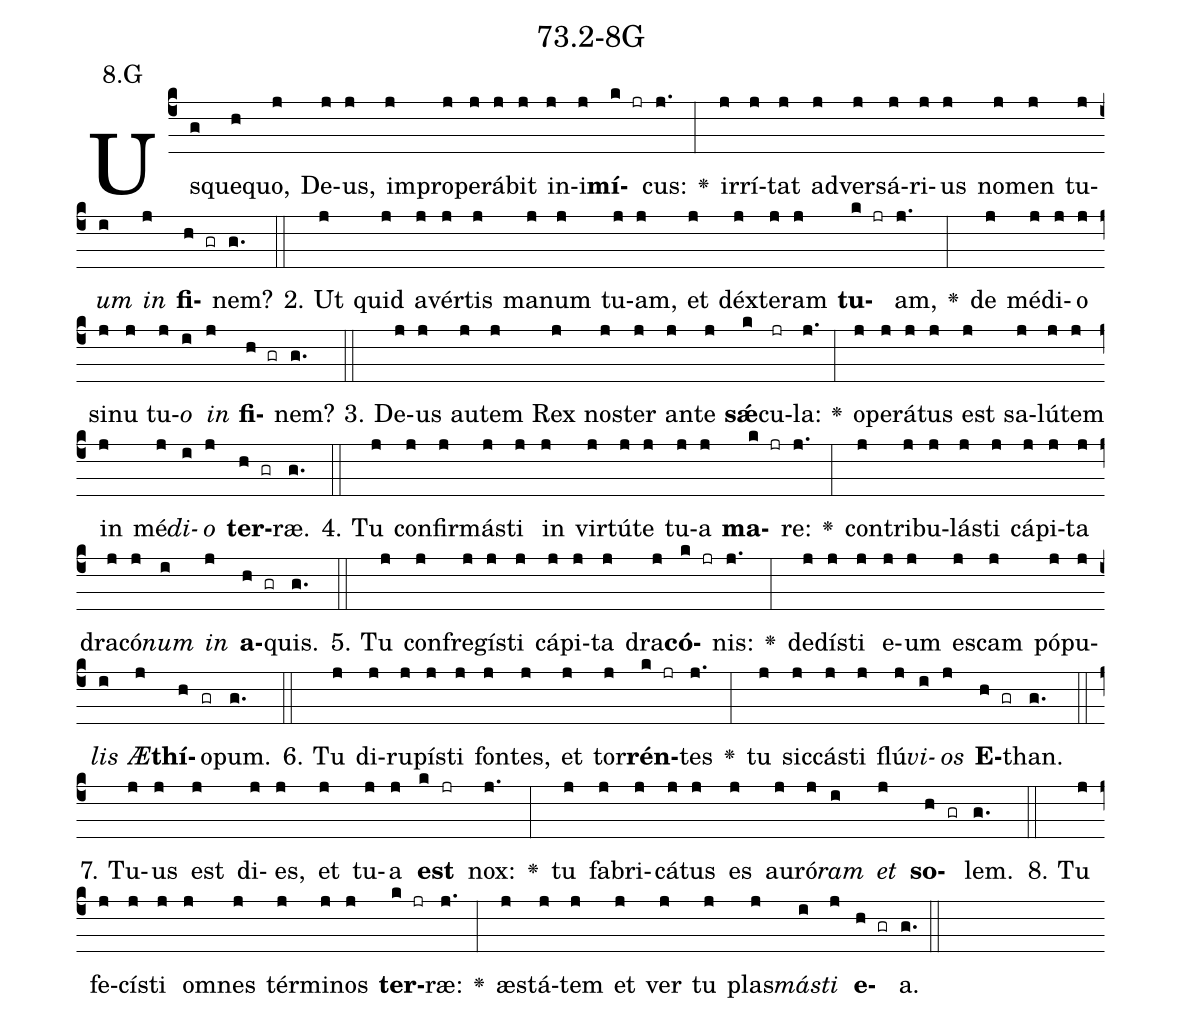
name: 73.2-8G;
annotation: 8.G;
%%
(c4)Us(g)que(h)quo,(j) De(j)us,(j) im(j)pro(j)pe(j)rá(j)bit(j) in(j)i(j)<b>mí</b>(k jr)cus:(j.) <v>\greheightstar</v>(:) ir(j)rí(j)tat(j) ad(j)ver(j)sá(j)ri(j)us(j) no(j)men(j) tu(j)<i>um</i>(i) <i>in</i>(j) <b>fi</b>(h gr)nem?(g.) (::)
2. Ut(j) quid(j) a(j)vér(j)tis(j) ma(j)num(j) tu(j)am,(j) et(j) déx(j)te(j)ram(j) <b>tu</b>(k jr)am,(j.) <v>\greheightstar</v>(:) de(j) mé(j)di(j)o(j) si(j)nu(j) tu(j)<i>o</i>(i) <i>in</i>(j) <b>fi</b>(h gr)nem?(g.) (::)
3. De(j)us(j) au(j)tem(j) Rex(j) nos(j)ter(j) an(j)te(j) <b>sǽ</b>(k)cu(jr)la:(j.) <v>\greheightstar</v>(:) o(j)pe(j)rá(j)tus(j) est(j) sa(j)lú(j)tem(j) in(j) mé(j)<i>di</i>(i)<i>o</i>(j) <b>ter</b>(h gr)ræ.(g.) (::)
4. Tu(j) con(j)fir(j)más(j)ti(j) in(j) vir(j)tú(j)te(j) tu(j)a(j) <b>ma</b>(k jr)re:(j.) <v>\greheightstar</v>(:) con(j)tri(j)bu(j)lás(j)ti(j) cá(j)pi(j)ta(j) dra(j)có(j)<i>num</i>(i) <i>in</i>(j) <b>a</b>(h gr)quis.(g.) (::)
5. Tu(j) con(j)fre(j)gís(j)ti(j) cá(j)pi(j)ta(j) dra(j)<b>có</b>(k jr)nis:(j.) <v>\greheightstar</v>(:) de(j)dís(j)ti(j) e(j)um(j) es(j)cam(j) pó(j)pu(j)<i>lis</i>(i) <i>Æ</i>(j)<b>thí</b>(h)o(gr)pum.(g.) (::)
6. Tu(j) di(j)ru(j)pís(j)ti(j) fon(j)tes,(j) et(j) tor(j)<b>rén</b>(k jr)tes(j.) <v>\greheightstar</v>(:) tu(j) sic(j)cás(j)ti(j) flú(j)<i>vi</i>(i)<i>os</i>(j) <b>E</b>(h gr)than.(g.) (::)
7. Tu(j)us(j) est(j) di(j)es,(j) et(j) tu(j)a(j) <b>est</b>(k jr) nox:(j.) <v>\greheightstar</v>(:) tu(j) fa(j)bri(j)cá(j)tus(j) es(j) au(j)ró(j)<i>ram</i>(i) <i>et</i>(j) <b>so</b>(h gr)lem.(g.) (::)
8. Tu(j) fe(j)cís(j)ti(j) om(j)nes(j) tér(j)mi(j)nos(j) <b>ter</b>(k jr)ræ:(j.) <v>\greheightstar</v>(:) æs(j)tá(j)tem(j) et(j) ver(j) tu(j) plas(j)<i>más</i>(i)<i>ti</i>(j) <b>e</b>(h gr)a.(g.) (::)
